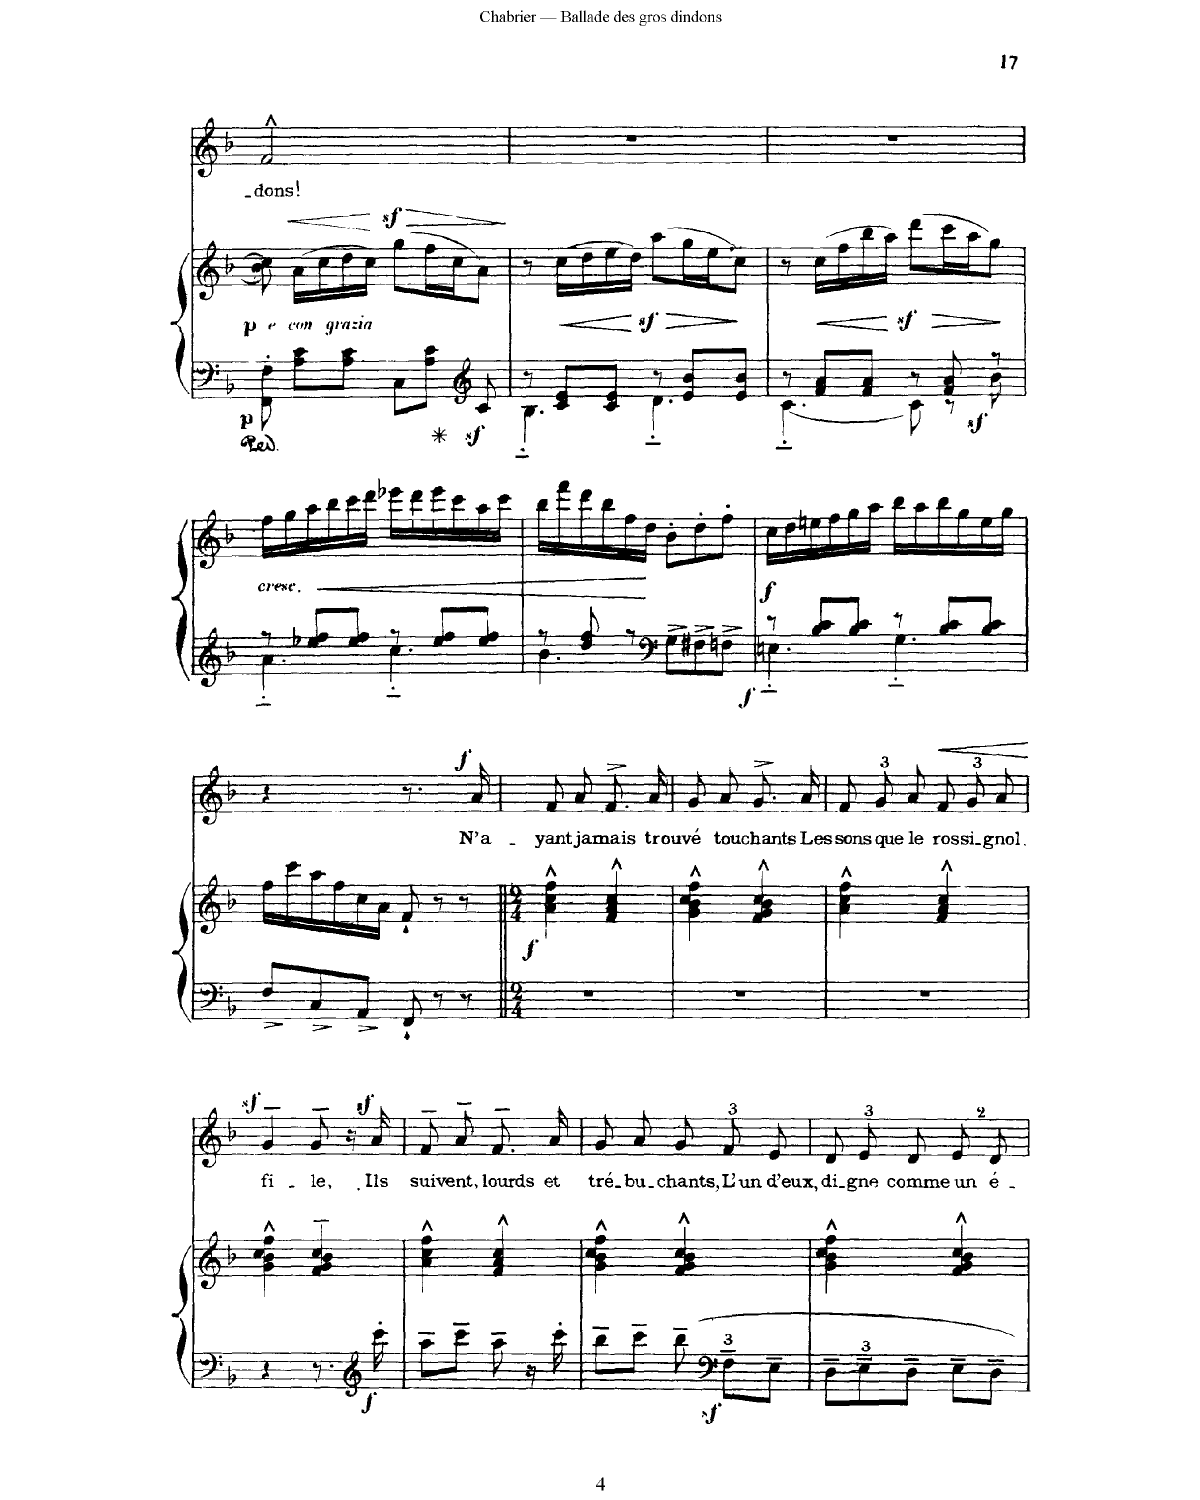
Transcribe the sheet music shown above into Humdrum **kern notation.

**kern	**kern	**dynam	**kern	**text	**dynam
*part2	*part2	*part2	*part1	*part1	*part1
*staff3	*staff2	*staff2/3	*staff1	*staff1	*staff1
*I"Piano	*	*	*I"Voice	*	*
*I'Pno	*	*	*	*	*
*clefF4	*clefG2	*	*clefG2	*	*
*k[b-]	*k[b-]	*	*k[b-]	*	*
*M6/8	*M6/8	*	*M6/8	*	*
=41	=41	=41	=41	=41	=41
!	!	!LO:DY:b=2	!	!	!
!	!	!LO:DY:n=1:b	!	!	!
!	!	!LO:DY:n=2:b	!	!	!
8FF\' 8F\'	8b-\ 8cc\	p p other-dynamics	2.f^^/	-dons!	.
!	!	!LO:HP:b	!	!	!
8A\ 8c\L	(16a\LL	<	.	.	.
.	16cc\	.	.	.	.
8A\ 8c\J	16dd\	.	.	.	.
.	16cc\JJ)	.	.	.	.
!	!	!LO:HP:n=1:b	!	!	!
8C\L	(>8ggz>\L	[ >	.	.	.
8A\ 8c\J	16ff\L	.	.	.	.
.	16cc\J	.	.	.	.
*clefG2	*	*	*	*	*
8cz</	8a\J)	]	.	.	.
=42	=42	=42	=42	=42	=42
*^	*	*	*	*	*
8r	4.B-'~\	8r	.	2.r	.	.
!	!	!	!LO:HP:b	!	!	!
8c/ 8e/L	.	(>16cc\LL	<	.	.	.
.	.	16dd\	.	.	.	.
8c/ 8e/J	.	16ee\	.	.	.	.
.	.	16dd\JJ)	.	.	.	.
!	!	!	!LO:HP:n=1:b	!	!	!
8r	4.d'~\	(>8aaz<\L	[ >	.	.	.
8e/ 8b-/L	.	16gg\L	.	.	.	.
.	.	16ee\J	.	.	.	.
8e/ 8b-/J	.	8cc\J)	]	.	.	.
=43	=43	=43	=43	=43	=43	=43
8r	[<4c'~\	8r	.	2.r	.	.
!	!	!	!LO:HP:b	!	!	!
8f/ 8a/L	.	(>16cc\LL	<	.	.	.
.	.	16ff\	.	.	.	.
8f/ 8a/J	8ryy	16bb-\	.	.	.	.
.	.	16aa\JJ)	.	.	.	.
!	!	!	!LO:HP:n=1:b	!	!	!
8r	8c\]	(>8dddz<\L	[ >	.	.	.
8f/ 8a/	8r	16ccc\L	.	.	.	.
.	.	16aa\J	.	.	.	.
!	!	!	!LO:DY:n=1:b=2	!	!	!
8r	8b-\	8gg\J)	] sf	.	.	.
=44	=44	=44	=44	=44	=44	=44
!	!	!LO:TX:b:i:t=cresc.	!	!	!	!
8r	4.a'~\	16ff\LL	.	2.r	.	.
.	.	16gg\	.	.	.	.
8ee-X/ 8ff/L	.	16aa\	.	.	.	.
!	!	!	!LO:HP:b	!	!	!
.	.	16bb-\	<	.	.	.
8ee-/ 8ff/J	.	16ccc\	.	.	.	.
.	.	16ddd\JJ	.	.	.	.
8r	4.cc'~\	16eee-X\LL	.	.	.	.
.	.	16ddd\	.	.	.	.
8ee-/ 8ff/L	.	16eee-\	.	.	.	.
.	.	16ccc\	.	.	.	.
8ee-/ 8ff/J	.	16aa\	.	.	.	.
.	.	16ccc\JJ	.	.	.	.
=45	=45	=45	=45	=45	=45	=45
8r	4.b-\	16bb-\LL	.	2.r	.	.
.	.	16fff\	.	.	.	.
8dd/ 8ff/	.	16ddd\	.	.	.	.
.	.	16bb-\	.	.	.	.
8r	.	16ff\	.	.	.	.
.	.	16dd\JJ	[	.	.	.
*clefF4	*	*	*	*	*	*
8G^\L	4.ryy	8b-'\L	.	.	.	.
8F#X^\	.	8dd'\	.	.	.	.
8Fn^\J	.	8ff'\J	.	.	.	.
=46	=46	=46	=46	=46	=46	=46
!	!	!	!LO:DY:b=2	!	!	!
!	!	!	!LO:DY:n=1:b	!	!	!
8r	4.En'~\	16cc\LL	f f	2.r	.	.
.	.	16dd\	.	.	.	.
8B-/ 8c/L	.	16een\	.	.	.	.
.	.	16ff\	.	.	.	.
8B-/ 8c/J	.	16gg\	.	.	.	.
.	.	16aa\JJ	.	.	.	.
8r	4.G'~\	16bb-\LL	.	.	.	.
.	.	16aa\	.	.	.	.
8B-/ 8c/L	.	16bb-\	.	.	.	.
.	.	16gg\	.	.	.	.
8B-/ 8c/J	.	16ee\	.	.	.	.
.	.	16gg\JJ	.	.	.	.
*v	*v	*	*	*	*	*
=47	=47	=47	=47	=47	=47
8F^/L	16ff\LL	.	4r	.	.
.	16ccc\	.	.	.	.
8C^/	16aa\	.	.	.	.
.	16ff\	.	.	.	.
8AA^/J	16cc\	.	8ryy	.	.
.	16a\JJ	.	.	.	.
8FF`/	8f`/	.	8.r	.	.
8r	8r	.	.	.	.
.	.	.	8ryy	.	.
8r	8r	.	.	.	.
!	!	!	!	!	!LO:DY:a
.	.	.	16a/	N'a-	f
=48||	=48||	=48||	=48||	=48||	=48||
*M2/4	*M2/4	*	*M2/4	*	*
2r	4a\^^ 4cc\^^ 4ff\^^	.	8f/L	-yant	.
.	.	.	8a/J	ja-	.
.	4f/^^ 4a/^^ 4cc/^^	.	8.f^>/L	-mais	.
.	.	.	16a/Jk	trou-	.
=49	=49	=49	=49	=49	=49
2r	4g\^^ 4b-\^^ 4cc\^^ 4ff\^^	.	8g/L	-vé	.
.	.	.	8a/J	tou-	.
.	4f/^^ 4g/^^ 4b-/^^ 4cc/^^	.	8.g^>/L	-chants	.
.	.	.	16a/Jk	Les	.
=50	=50	=50	=50	=50	=50
*	*	*	*Xbrackettup	*	*
2r	4a\^^ 4cc\^^ 4ff\^^	.	12f/L	sons	.
.	.	.	12g/	que	.
.	.	.	12a/J	le	.
!	!	!	!	!	!LO:HP:b
.	4f/^^ 4a/^^ 4cc/^^	.	12f/L	ros-	<
.	.	.	12g/	-ssi-	.
.	.	.	12a/J	-gnol	.
.	.	.	.	.	[
=51	=51	=51	=51	=51	=51
4r	4g\^^ 4b-\^^ 4cc\^^ 4ff\^^	.	4gz>~>/	fi-	.
8.r	4f/~> 4g/~> 4b-/~> 4cc/~>	.	8g~>/	-le,	.
.	.	.	16r	.	.
*clefG2	*	*	*	*	*
!	!	!LO:DY:b=2	!	!	!
16ccc'\	.	f	16az>/	Ils	.
=52	=52	=52	=52	=52	=52
8aa~\L	4a\^^ 4cc\^^ 4ff\^^	.	8f~>/L	sui-	.
8ccc~\J	.	.	8a~>/J	-vent,	.
8aa~\	4f/^^ 4a/^^ 4cc/^^	.	8.f~>/L	lourds	.
16r	.	.	.	.	.
16ccc'\	.	.	16a/Jk	et	.
=53	=53	=53	=53	=53	=53
8bb-~\L	4g\^^ 4b-\^^ 4cc\^^ 4ff\^^	.	8g/L	tré-	.
8ccc~\J	.	.	8a/J	-bu-	.
*Xbrackettup	*	*	*	*	*
12bb-~\	4f/^^ 4g/^^ 4b-/^^ 4cc/^^	.	12g/L	-chants,	.
*clefF4	*	*	*	*	*
12Fz<~\L	.	.	12f/	L'un	.
12E~\J	.	.	12e/J	d'eux	.
=54	=54	=54	=54	=54	=54
12D~\L	4g\^^ 4b-\^^ 4cc\^^ 4ff\^^	.	12d/L	di-	.
12E~\	.	.	12e/	-gne	.
12D~\J	.	.	12d/J	comme	.
8E~\L	4f/^^ 4g/^^ 4b-/^^ 4cc/^^	.	8e/L	un	.
8D~\J	.	.	8d/J	é-	.
=	=	=	=	=	=
*-	*-	*-	*-	*-	*-
